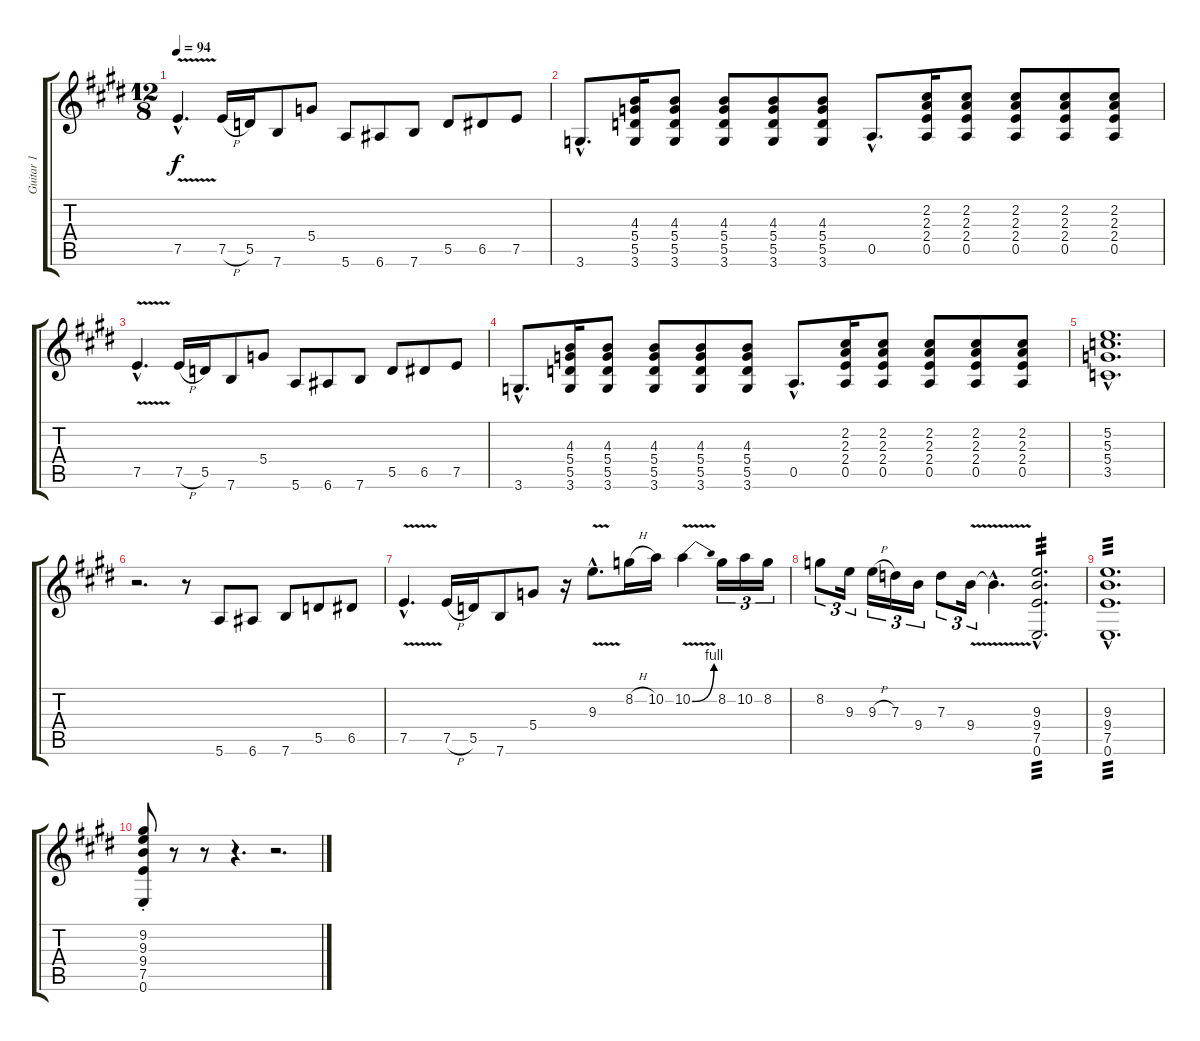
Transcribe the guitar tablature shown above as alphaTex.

\track ("Guitar 1" "Guitar 1") {instrument distortionguitar}
\staff {score tabs}
\tuning (E4 B3 G3 D3 A2 E2) {hide}
\ts (12 8)
\tempo 94
\clef g2
\ks e
7.5{v hac}.4{d dy f} 7.5{h}.16 5.5.16 7.6.8 5.4.8 5.6.8 6.6.8 7.6.8 5.5.8 6.5.8 7.5.8 |
3.6{hac}.8{d} (4.3 5.4 5.5 3.6).16 (4.3 5.4 5.5 3.6).8 (4.3 5.4 5.5 3.6).8 (4.3 5.4 5.5 3.6).8 (4.3 5.4 5.5 3.6).8 0.5{hac}.8{d} (2.2 2.3 2.4 0.5).16 (2.2 2.3 2.4 0.5).8 (2.2 2.3 2.4 0.5).8 (2.2 2.3 2.4 0.5).8 (2.2 2.3 2.4 0.5).8 |
7.5{v hac}.4{d} 7.5{h}.16 5.5.16 7.6.8 5.4.8 5.6.8 6.6.8 7.6.8 5.5.8 6.5.8 7.5.8 |
3.6{hac}.8{d} (4.3 5.4 5.5 3.6).16 (4.3 5.4 5.5 3.6).8 (4.3 5.4 5.5 3.6).8 (4.3 5.4 5.5 3.6).8 (4.3 5.4 5.5 3.6).8 0.5{hac}.8{d} (2.2 2.3 2.4 0.5).16 (2.2 2.3 2.4 0.5).8 (2.2 2.3 2.4 0.5).8 (2.2 2.3 2.4 0.5).8 (2.2 2.3 2.4 0.5).8 |
(5.2{hac} 5.3{hac} 5.4{hac} 3.5{hac}).1{d} |
r.2{d} r.8 5.6.8 6.6.8 7.6.8 5.5.8 6.5.8 |
7.5{v hac}.4{d} 7.5{h}.16 5.5.16 7.6.8 5.4.8 r.16 9.3{v hac}.8{d} 8.2{h}.16 10.2.16 10.2{be (bend 0 0 60 4) v}.4 8.2.16{tu (3 2)} 10.2.16{tu (3 2)} 8.2.16{tu (3 2)} |
8.2.8{tu (3 2)} 9.3.16{tu (3 2)} 9.3{h}.16{tu (3 2)} 7.3.16{tu (3 2)} 9.4.16{tu (3 2)} 7.3.8{tu (3 2)} 9.4{v}.16{tu (3 2)} 9.4{hac t}.4{d} (9.3{hac} 9.4{hac} 7.5{hac} 0.6{hac}).2{d tp 3} |
(9.3{hac} 9.4{hac} 7.5{hac} 0.6{hac}).1{d tp 3} |
(9.2{st} 9.3{st} 9.4{st} 7.5{st} 0.6{st}).8 r.8 r.8 r.4{d} r.2{d}
